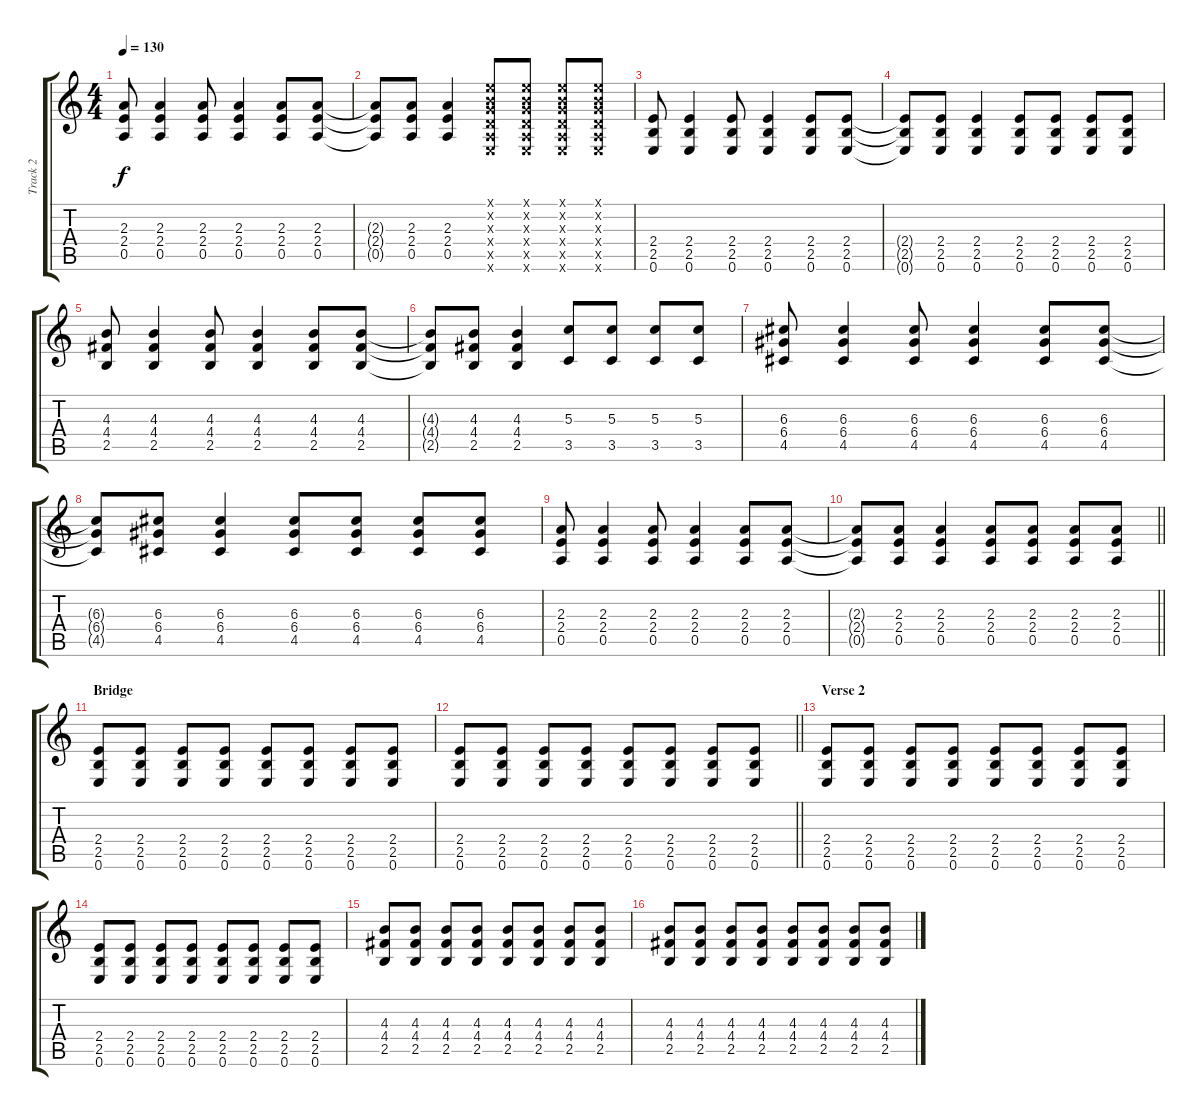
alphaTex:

\track ("Track 2" "Track 2") {instrument overdrivenguitar}
\staff {score tabs}
\tuning (E4 B3 G3 D3 A2 E2) {hide}
\ts (4 4)
\tempo 130
\clef g2
\ks c
(2.3 2.4 0.5).8{dy f} (2.3 2.4 0.5).4 (2.3 2.4 0.5).8 (2.3 2.4 0.5).4 (2.3 2.4 0.5).8 (2.3 2.4 0.5).8 |
(2.3{t} 2.4{t} 0.5{t}).8 (2.3 2.4 0.5).8 (2.3 2.4 0.5).4 (0.1{x} 0.2{x} 0.3{x} 0.4{x} 0.5{x} 0.6{x}).8 (0.1{x} 0.2{x} 0.3{x} 0.4{x} 0.5{x} 0.6{x}).8 (0.1{x} 0.2{x} 0.3{x} 0.4{x} 0.5{x} 0.6{x}).8 (0.1{x} 0.2{x} 0.3{x} 0.4{x} 0.5{x} 0.6{x}).8 |
(2.4 2.5 0.6).8 (2.4 2.5 0.6).4 (2.4 2.5 0.6).8 (2.4 2.5 0.6).4 (2.4 2.5 0.6).8 (2.4 2.5 0.6).8 |
(2.4{t} 2.5{t} 0.6{t}).8 (2.4 2.5 0.6).8 (2.4 2.5 0.6).4 (2.4 2.5 0.6).8 (2.4 2.5 0.6).8 (2.4 2.5 0.6).8 (2.4 2.5 0.6).8 |
(4.3 4.4 2.5).8 (4.3 4.4 2.5).4 (4.3 4.4 2.5).8 (4.3 4.4 2.5).4 (4.3 4.4 2.5).8 (4.3 4.4 2.5).8 |
(4.3{t} 4.4{t} 2.5{t}).8 (4.3 4.4 2.5).8 (4.3 4.4 2.5).4 (5.3 3.5).8 (5.3 3.5).8 (5.3 3.5).8 (5.3 3.5).8 |
(6.3 6.4 4.5).8 (6.3 6.4 4.5).4 (6.3 6.4 4.5).8 (6.3 6.4 4.5).4 (6.3 6.4 4.5).8 (6.3 6.4 4.5).8 |
(6.3{t} 6.4{t} 4.5{t}).8 (6.3 6.4 4.5).8 (6.3 6.4 4.5).4 (6.3 6.4 4.5).8 (6.3 6.4 4.5).8 (6.3 6.4 4.5).8 (6.3 6.4 4.5).8 |
(2.3 2.4 0.5).8 (2.3 2.4 0.5).4 (2.3 2.4 0.5).8 (2.3 2.4 0.5).4 (2.3 2.4 0.5).8 (2.3 2.4 0.5).8 |
\barLineRight lightlight
(2.3{t} 2.4{t} 0.5{t}).8 (2.3 2.4 0.5).8 (2.3 2.4 0.5).4 (2.3 2.4 0.5).8 (2.3 2.4 0.5).8 (2.3 2.4 0.5).8 (2.3 2.4 0.5).8 |
\section ("" "Bridge")
(2.4 2.5 0.6).8 (2.4 2.5 0.6).8 (2.4 2.5 0.6).8 (2.4 2.5 0.6).8 (2.4 2.5 0.6).8 (2.4 2.5 0.6).8 (2.4 2.5 0.6).8 (2.4 2.5 0.6).8 |
\barLineRight lightlight
(2.4 2.5 0.6).8 (2.4 2.5 0.6).8 (2.4 2.5 0.6).8 (2.4 2.5 0.6).8 (2.4 2.5 0.6).8 (2.4 2.5 0.6).8 (2.4 2.5 0.6).8 (2.4 2.5 0.6).8 |
\section ("" "Verse 2")
(2.4 2.5 0.6).8 (2.4 2.5 0.6).8 (2.4 2.5 0.6).8 (2.4 2.5 0.6).8 (2.4 2.5 0.6).8 (2.4 2.5 0.6).8 (2.4 2.5 0.6).8 (2.4 2.5 0.6).8 |
(2.4 2.5 0.6).8 (2.4 2.5 0.6).8 (2.4 2.5 0.6).8 (2.4 2.5 0.6).8 (2.4 2.5 0.6).8 (2.4 2.5 0.6).8 (2.4 2.5 0.6).8 (2.4 2.5 0.6).8 |
(4.3 4.4 2.5).8 (4.3 4.4 2.5).8 (4.3 4.4 2.5).8 (4.3 4.4 2.5).8 (4.3 4.4 2.5).8 (4.3 4.4 2.5).8 (4.3 4.4 2.5).8 (4.3 4.4 2.5).8 |
(4.3 4.4 2.5).8 (4.3 4.4 2.5).8 (4.3 4.4 2.5).8 (4.3 4.4 2.5).8 (4.3 4.4 2.5).8 (4.3 4.4 2.5).8 (4.3 4.4 2.5).8 (4.3 4.4 2.5).8
